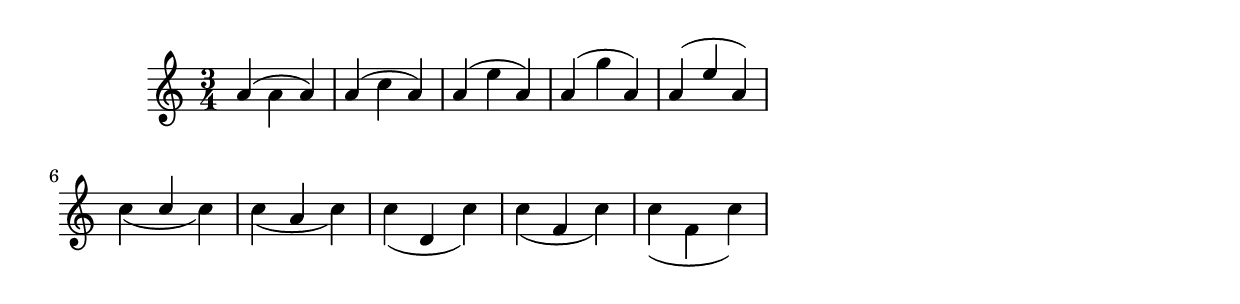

\version "2.3.17"
\header{
texidoc="
Slurs should look nice and symmetric.  The curvature may increase
only to avoid noteheads, and as little as possible.  Slurs never
run through noteheads or stems.
"
}

\score{
	\relative c''{
		\time 3/4
		\slurUp
		\stemNeutral a ( \stemDown a \stemNeutral  a) a( c  a) a( e'  a,) a( g'  a,)
		\stemUp a( e'  a,)
		\break
		\slurDown
		\stemNeutral c ( \stemUp c \stemNeutral  c) c ( a  c) c( d,  c') c( f,  c')
		\stemDown c( f,  c')
	}
	\paper{
		linewidth = 120.\mm
	}
}

